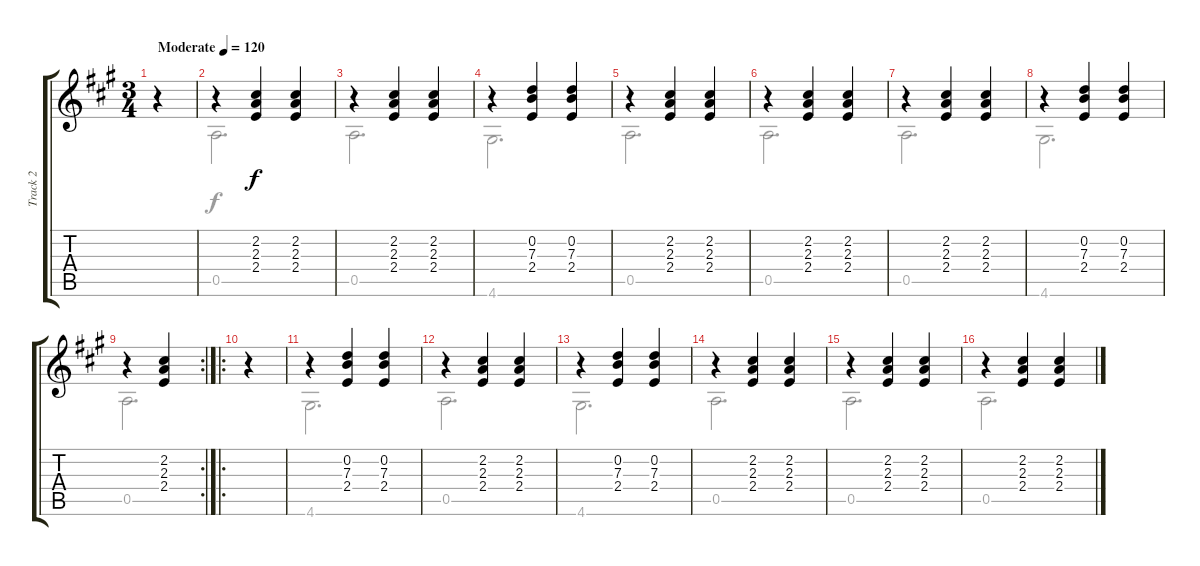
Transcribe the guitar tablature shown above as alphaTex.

\track ("Track 2" "Track 2") {instrument acousticguitarsteel}
\staff {score tabs}
\tuning (E4 B3 G3 D3 A2 E2) {hide}
\voice
\ts (3 4)
\tempo (120 "Moderate")
\clef g2
\ks a
r.4{dy f instrument acousticguitarsteel} |
r.4 (2.2 2.3 2.4).4 (2.2 2.3 2.4).4 |
r.4 (2.2 2.3 2.4).4 (2.2 2.3 2.4).4 |
r.4 (0.2 7.3 2.4).4 (0.2 7.3 2.4).4 |
r.4 (2.2 2.3 2.4).4 (2.2 2.3 2.4).4 |
r.4 (2.2 2.3 2.4).4 (2.2 2.3 2.4).4 |
r.4 (2.2 2.3 2.4).4 (2.2 2.3 2.4).4 |
r.4 (0.2 7.3 2.4).4 (0.2 7.3 2.4).4 |
\rc 2
r.4 (2.2 2.3 2.4).4 |
\ro
r.4 |
r.4 (0.2 7.3 2.4).4 (0.2 7.3 2.4).4 |
r.4 (2.2 2.3 2.4).4 (2.2 2.3 2.4).4 |
r.4 (0.2 7.3 2.4).4 (0.2 7.3 2.4).4 |
r.4 (2.2 2.3 2.4).4 (2.2 2.3 2.4).4 |
r.4 (2.2 2.3 2.4).4 (2.2 2.3 2.4).4 |
r.4 (2.2 2.3 2.4).4 (2.2 2.3 2.4).4
\voice
\clef g2
\ottava regular
\simile none
\ks a
r.4{dy f} |
0.5.2{d} |
0.5.2{d} |
4.6.2{d} |
0.5.2{d} |
0.5.2{d} |
0.5.2{d} |
4.6.2{d} |
0.5.2{d} |
r.4 |
4.6.2{d} |
0.5.2{d} |
4.6.2{d} |
0.5.2{d} |
0.5.2{d} |
0.5.2{d}
